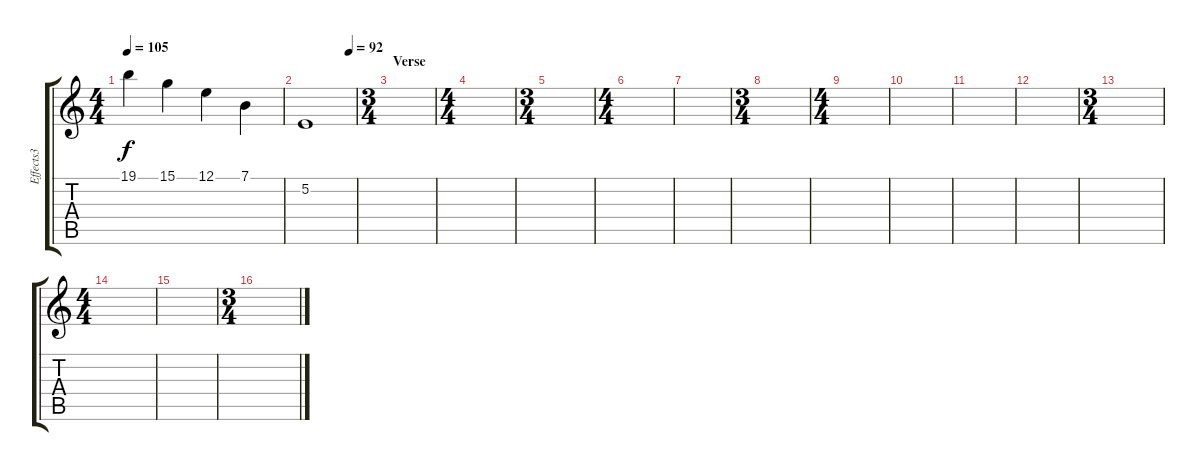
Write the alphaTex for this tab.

\track ("Effects3" "Effects3") {instrument steeldrums}
\staff {score tabs}
\tuning (E4 B3 G3 D3 A2 E2) {hide}
\ts (4 4)
\tempo 105
\clef g2
\ks c
19.1.4{dy f} 15.1.4 12.1.4 7.1.4 |
\tempo (92 0.875)
5.2.1 |
\ts (3 4)
\section ("" "Verse")
|
\ts (4 4)
|
\ts (3 4)
|
\ts (4 4)
|
|
\ts (3 4)
|
\ts (4 4)
|
|
|
|
\ts (3 4)
|
\ts (4 4)
|
|
\ts (3 4)
